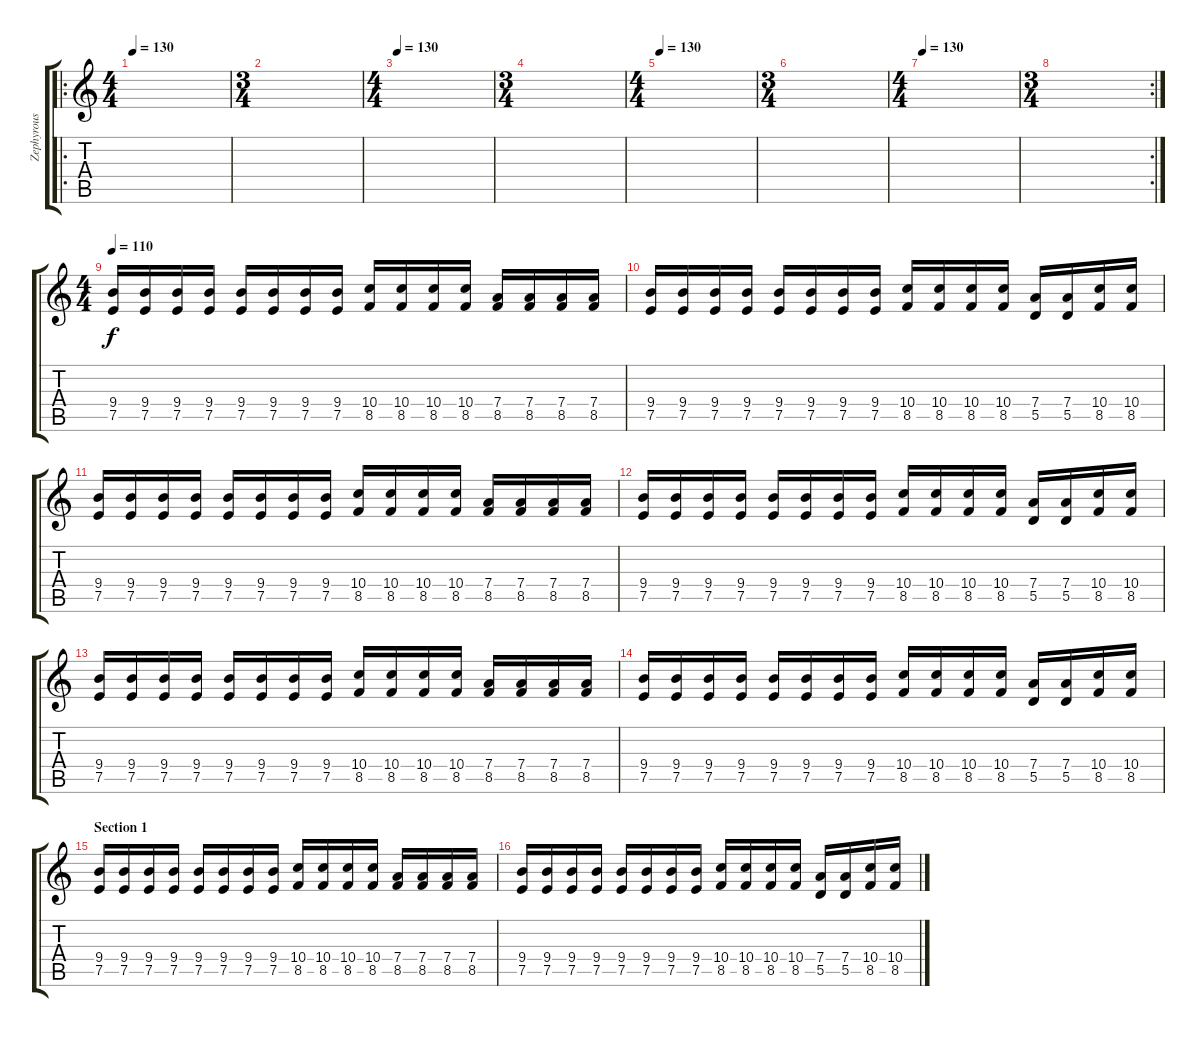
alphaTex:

\track ("Zephyrous" "Zephyrous") {instrument distortionguitar}
\staff {score tabs}
\tuning (E4 B3 G3 D3 A2 E2) {hide}
\ro
\ts (4 4)
\tempo 130
\clef g2
\ks c
|
\ts (3 4)
|
\ts (4 4)
\tempo 130
|
\ts (3 4)
|
\ts (4 4)
\tempo 130
|
\ts (3 4)
|
\ts (4 4)
\tempo 130
|
\rc 2
\ts (3 4)
|
\ts (4 4)
\tempo 110
(9.4 7.5).16{volume 9} (9.4 7.5).16 (9.4 7.5).16 (9.4 7.5).16 (9.4 7.5).16 (9.4 7.5).16 (9.4 7.5).16 (9.4 7.5).16 (10.4 8.5).16 (10.4 8.5).16 (10.4 8.5).16 (10.4 8.5).16 (7.4 8.5).16 (7.4 8.5).16 (7.4 8.5).16 (7.4 8.5).16 |
(9.4 7.5).16 (9.4 7.5).16 (9.4 7.5).16 (9.4 7.5).16 (9.4 7.5).16 (9.4 7.5).16 (9.4 7.5).16 (9.4 7.5).16 (10.4 8.5).16 (10.4 8.5).16 (10.4 8.5).16 (10.4 8.5).16 (7.4 5.5).16 (7.4 5.5).16 (10.4 8.5).16 (10.4 8.5).16 |
(9.4 7.5).16{volume 9} (9.4 7.5).16 (9.4 7.5).16 (9.4 7.5).16 (9.4 7.5).16 (9.4 7.5).16 (9.4 7.5).16 (9.4 7.5).16 (10.4 8.5).16 (10.4 8.5).16 (10.4 8.5).16 (10.4 8.5).16 (7.4 8.5).16 (7.4 8.5).16 (7.4 8.5).16 (7.4 8.5).16 |
(9.4 7.5).16 (9.4 7.5).16 (9.4 7.5).16 (9.4 7.5).16 (9.4 7.5).16 (9.4 7.5).16 (9.4 7.5).16 (9.4 7.5).16 (10.4 8.5).16 (10.4 8.5).16 (10.4 8.5).16 (10.4 8.5).16 (7.4 5.5).16 (7.4 5.5).16 (10.4 8.5).16 (10.4 8.5).16 |
(9.4 7.5).16{volume 9} (9.4 7.5).16 (9.4 7.5).16 (9.4 7.5).16 (9.4 7.5).16 (9.4 7.5).16 (9.4 7.5).16 (9.4 7.5).16 (10.4 8.5).16 (10.4 8.5).16 (10.4 8.5).16 (10.4 8.5).16 (7.4 8.5).16 (7.4 8.5).16 (7.4 8.5).16 (7.4 8.5).16 |
(9.4 7.5).16 (9.4 7.5).16 (9.4 7.5).16 (9.4 7.5).16 (9.4 7.5).16 (9.4 7.5).16 (9.4 7.5).16 (9.4 7.5).16 (10.4 8.5).16 (10.4 8.5).16 (10.4 8.5).16 (10.4 8.5).16 (7.4 5.5).16 (7.4 5.5).16 (10.4 8.5).16 (10.4 8.5).16 |
\section ("" "Section 1")
(9.4 7.5).16{volume 9} (9.4 7.5).16 (9.4 7.5).16 (9.4 7.5).16 (9.4 7.5).16 (9.4 7.5).16 (9.4 7.5).16 (9.4 7.5).16 (10.4 8.5).16 (10.4 8.5).16 (10.4 8.5).16 (10.4 8.5).16 (7.4 8.5).16 (7.4 8.5).16 (7.4 8.5).16 (7.4 8.5).16 |
(9.4 7.5).16 (9.4 7.5).16 (9.4 7.5).16 (9.4 7.5).16 (9.4 7.5).16 (9.4 7.5).16 (9.4 7.5).16 (9.4 7.5).16 (10.4 8.5).16 (10.4 8.5).16 (10.4 8.5).16 (10.4 8.5).16 (7.4 5.5).16 (7.4 5.5).16 (10.4 8.5).16 (10.4 8.5).16
